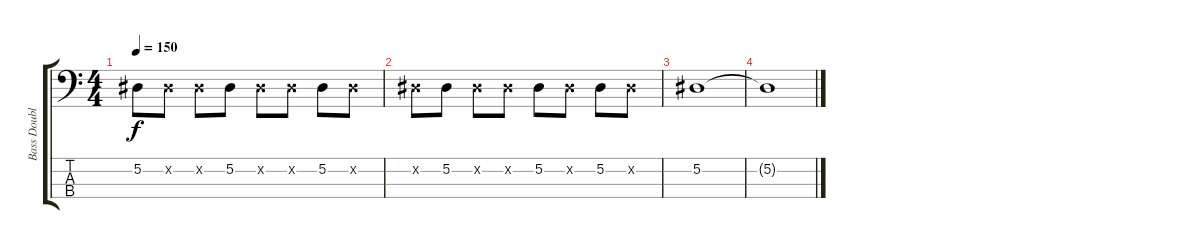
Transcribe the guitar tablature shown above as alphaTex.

\track ("Bass Doubler" "Bass Doubl") {instrument electricbassfinger}
\staff {score tabs}
\tuning (Eb2 Bb1 F1 C1) {hide}
\ts (4 4)
\tempo 150
\clef f4
\ks c
5.2.8{dy f} 5.2{x}.8 5.2{x}.8 5.2.8 5.2{x}.8 5.2{x}.8 5.2.8 5.2{x}.8 |
5.2{x}.8 5.2.8 5.2{x}.8 5.2{x}.8 5.2.8 5.2{x}.8 5.2.8 5.2{x}.8 |
5.2.1{volume 0} |
5.2{t}.1
